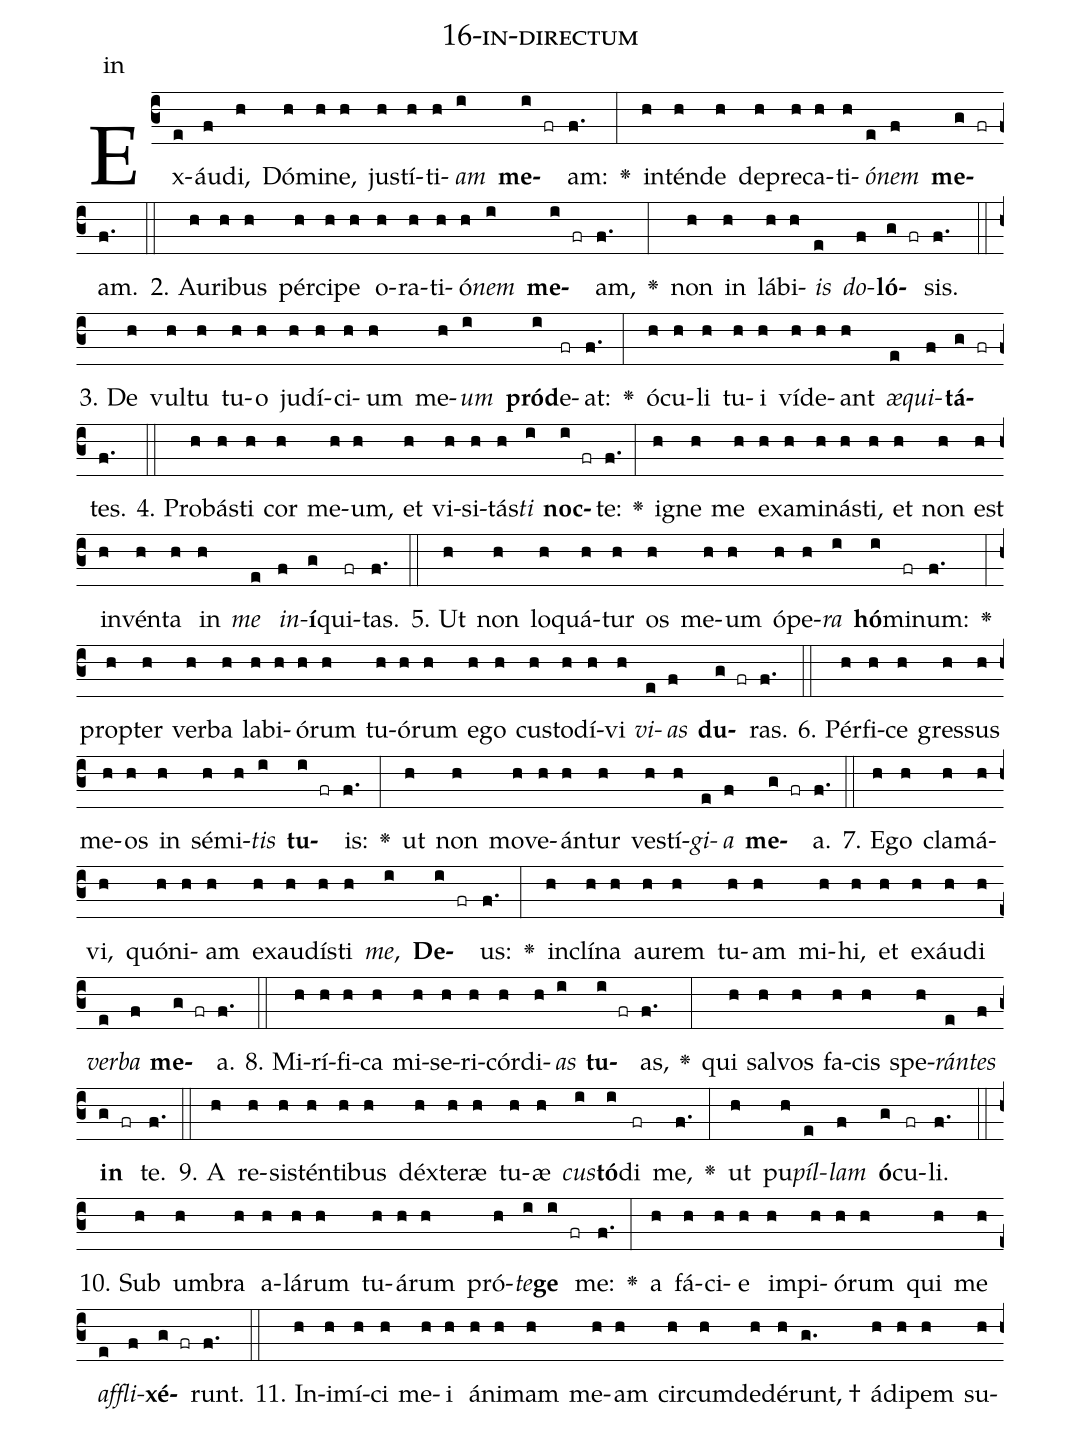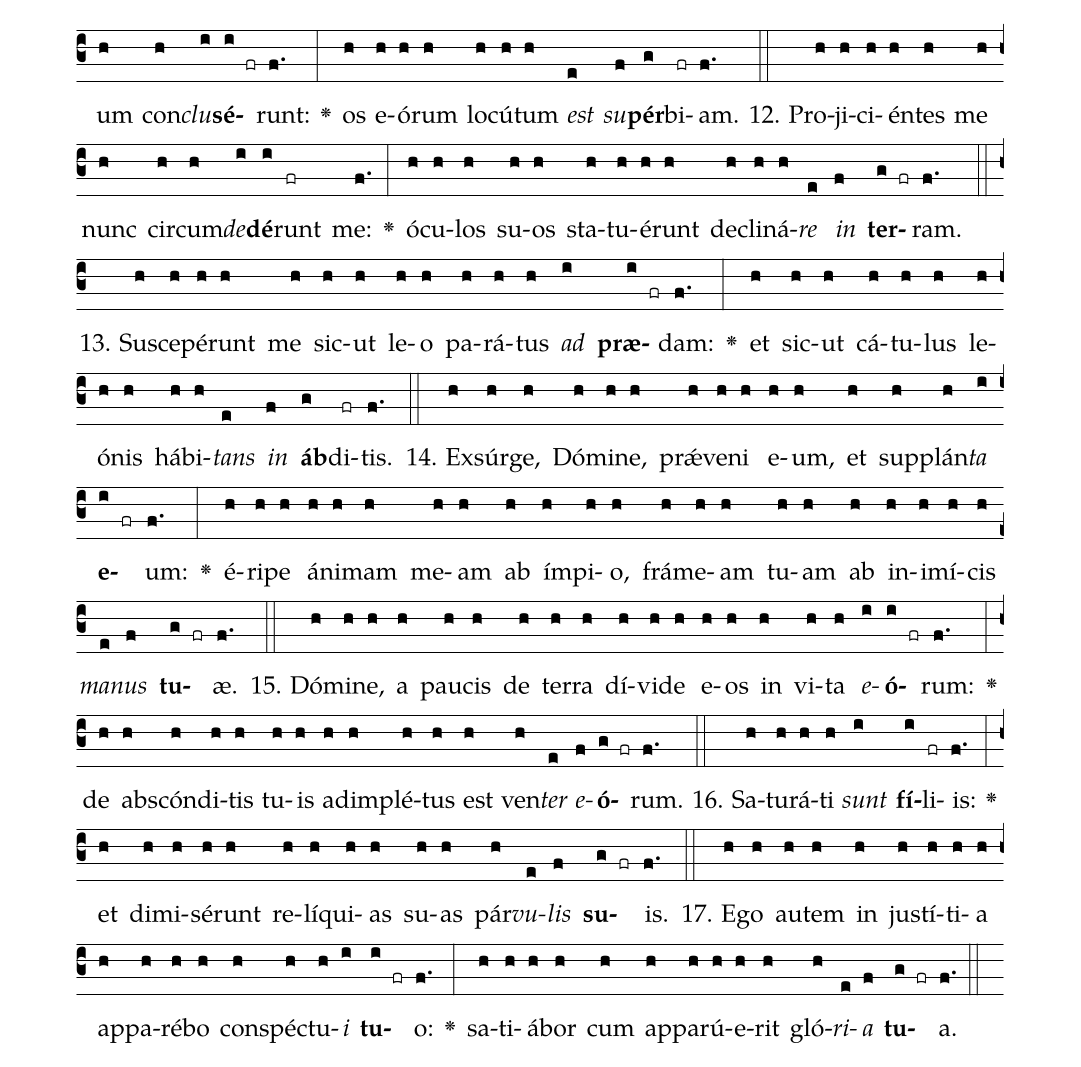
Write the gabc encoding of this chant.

name: 16-in-directum;
annotation: in;
%%
(c3)Ex(e)áu(f)di,(h) Dó(h)mi(h)ne,(h) jus(h)tí(h)ti(h)<i>am</i>(i) <b>me</b>(i fr)am:(f.) <v>\greheightstar</v>(:) in(h)tén(h)de(h) de(h)pre(h)ca(h)ti(h)<i>ó</i>(e)<i>nem</i>(f) <b>me</b>(g fr)am.(f.) (::)
2. Au(h)ri(h)bus(h) pér(h)ci(h)pe(h) o(h)ra(h)ti(h)ó(h)<i>nem</i>(i) <b>me</b>(i fr)am,(f.) <v>\greheightstar</v>(:) non(h) in(h) lá(h)bi(h)<i>is</i>(e) <i>do</i>(f)<b>ló</b>(g fr)sis.(f.) (::)
3. De(h) vul(h)tu(h) tu(h)o(h) ju(h)dí(h)ci(h)um(h) me(h)<i>um</i>(i) <b>pród</b>(i)e(fr)at:(f.) <v>\greheightstar</v>(:) ó(h)cu(h)li(h) tu(h)i(h) ví(h)de(h)ant(h) <i>æ</i>(e)<i>qui</i>(f)<b>tá</b>(g fr)tes.(f.) (::)
4. Pro(h)bás(h)ti(h) cor(h) me(h)um,(h) et(h) vi(h)si(h)tás(h)<i>ti</i>(i) <b>noc</b>(i fr)te:(f.) <v>\greheightstar</v>(:) i(h)gne(h) me(h) ex(h)a(h)mi(h)nás(h)ti,(h) et(h) non(h) est(h) in(h)vén(h)ta(h) in(h) <i>me</i>(e) <i>in</i>(f)<b>í</b>(g)qui(fr)tas.(f.) (::)
5. Ut(h) non(h) lo(h)quá(h)tur(h) os(h) me(h)um(h) ó(h)pe(h)<i>ra</i>(i) <b>hó</b>(i)mi(fr)num:(f.) <v>\greheightstar</v>(:) prop(h)ter(h) ver(h)ba(h) la(h)bi(h)ó(h)rum(h) tu(h)ó(h)rum(h) e(h)go(h) cus(h)to(h)dí(h)vi(h) <i>vi</i>(e)<i>as</i>(f) <b>du</b>(g fr)ras.(f.) (::)
6. Pér(h)fi(h)ce(h) gres(h)sus(h) me(h)os(h) in(h) sé(h)mi(h)<i>tis</i>(i) <b>tu</b>(i fr)is:(f.) <v>\greheightstar</v>(:) ut(h) non(h) mo(h)ve(h)án(h)tur(h) ves(h)tí(h)<i>gi</i>(e)<i>a</i>(f) <b>me</b>(g fr)a.(f.) (::)
7. E(h)go(h) cla(h)má(h)vi,(h) quón(h)i(h)am(h) ex(h)au(h)dís(h)ti(h) <i>me</i>,(i) <b>De</b>(i fr)us:(f.) <v>\greheightstar</v>(:) in(h)clí(h)na(h) au(h)rem(h) tu(h)am(h) mi(h)hi,(h) et(h) ex(h)áu(h)di(h) <i>ver</i>(e)<i>ba</i>(f) <b>me</b>(g fr)a.(f.) (::)
8. Mi(h)rí(h)fi(h)ca(h) mi(h)se(h)ri(h)cór(h)di(h)<i>as</i>(i) <b>tu</b>(i fr)as,(f.) <v>\greheightstar</v>(:) qui(h) sal(h)vos(h) fa(h)cis(h) spe(h)<i>rán</i>(e)<i>tes</i>(f) <b>in</b>(g fr) te.(f.) (::)
9. A(h) re(h)sis(h)tén(h)ti(h)bus(h) déx(h)te(h)ræ(h) tu(h)æ(h) <i>cus</i>(i)<b>tó</b>(i)di(fr) me,(f.) <v>\greheightstar</v>(:) ut(h) pu(h)<i>píl</i>(e)<i>lam</i>(f) <b>ó</b>(g)cu(fr)li.(f.) (::)
10. Sub(h) um(h)bra(h) a(h)lá(h)rum(h) tu(h)á(h)rum(h) pró(h)<i>te</i>(i)<b>ge</b>(i fr) me:(f.) <v>\greheightstar</v>(:) a(h) fá(h)ci(h)e(h) im(h)pi(h)ó(h)rum(h) qui(h) me(h) <i>af</i>(e)<i>fli</i>(f)<b>xé</b>(g fr)runt.(f.) (::)
11. In(h)i(h)mí(h)ci(h) me(h)i(h) á(h)ni(h)mam(h) me(h)am(h) cir(h)cum(h)de(h)dé(h)runt, †(g.) á(h)di(h)pem(h) su(h)um(h) con(h)<i>clu</i>(i)<b>sé</b>(i fr)runt:(f.) <v>\greheightstar</v>(:) os(h) e(h)ó(h)rum(h) lo(h)cú(h)tum(h) <i>est</i>(e) <i>su</i>(f)<b>pér</b>(g)bi(fr)am.(f.) (::)
12. Pro(h)ji(h)ci(h)én(h)tes(h) me(h) nunc(h) cir(h)cum(h)<i>de</i>(i)<b>dé</b>(i)runt(fr) me:(f.) <v>\greheightstar</v>(:) ó(h)cu(h)los(h) su(h)os(h) sta(h)tu(h)é(h)runt(h) de(h)cli(h)ná(h)<i>re</i>(e) <i>in</i>(f) <b>ter</b>(g fr)ram.(f.) (::)
13. Su(h)sce(h)pé(h)runt(h) me(h) sic(h)ut(h) le(h)o(h) pa(h)rá(h)tus(h) <i>ad</i>(i) <b>præ</b>(i fr)dam:(f.) <v>\greheightstar</v>(:) et(h) sic(h)ut(h) cá(h)tu(h)lus(h) le(h)ó(h)nis(h) há(h)bi(h)<i>tans</i>(e) <i>in</i>(f) <b>áb</b>(g)di(fr)tis.(f.) (::)
14. Ex(h)súr(h)ge,(h) Dó(h)mi(h)ne,(h) prǽ(h)ve(h)ni(h) e(h)um,(h) et(h) sup(h)plán(h)<i>ta</i>(i) <b>e</b>(i fr)um:(f.) <v>\greheightstar</v>(:) é(h)ri(h)pe(h) á(h)ni(h)mam(h) me(h)am(h) ab(h) ím(h)pi(h)o,(h) frá(h)me(h)am(h) tu(h)am(h) ab(h) in(h)i(h)mí(h)cis(h) <i>ma</i>(e)<i>nus</i>(f) <b>tu</b>(g fr)æ.(f.) (::)
15. Dó(h)mi(h)ne,(h) a(h) pau(h)cis(h) de(h) ter(h)ra(h) dí(h)vi(h)de(h) e(h)os(h) in(h) vi(h)ta(h) <i>e</i>(i)<b>ó</b>(i fr)rum:(f.) <v>\greheightstar</v>(:) de(h) abs(h)cón(h)di(h)tis(h) tu(h)is(h) ad(h)im(h)plé(h)tus(h) est(h) ven(h)<i>ter</i>(e) <i>e</i>(f)<b>ó</b>(g fr)rum.(f.) (::)
16. Sa(h)tu(h)rá(h)ti(h) <i>sunt</i>(i) <b>fí</b>(i)li(fr)is:(f.) <v>\greheightstar</v>(:) et(h) di(h)mi(h)sé(h)runt(h) re(h)lí(h)qui(h)as(h) su(h)as(h) pár(h)<i>vu</i>(e)<i>lis</i>(f) <b>su</b>(g fr)is.(f.) (::)
17. E(h)go(h) au(h)tem(h) in(h) jus(h)tí(h)ti(h)a(h) ap(h)pa(h)ré(h)bo(h) con(h)spéc(h)tu(h)<i>i</i>(i) <b>tu</b>(i fr)o:(f.) <v>\greheightstar</v>(:) sa(h)ti(h)á(h)bor(h) cum(h) ap(h)pa(h)rú(h)e(h)rit(h) gló(h)<i>ri</i>(e)<i>a</i>(f) <b>tu</b>(g fr)a.(f.) (::)
